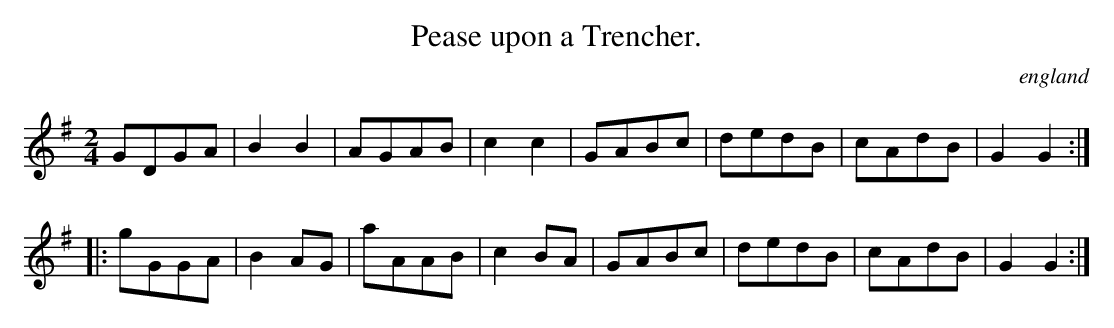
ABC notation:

X:1
T:Pease upon a Trencher.
O:england
M:2/4
L:1/8
K:G
GDGA|B2B2|AGAB|c2c2|GABc|dedB|cAdB|G2G2::
gGGA|B2AG|aAAB|c2BA|GABc|dedB|cAdB|G2G2:|
